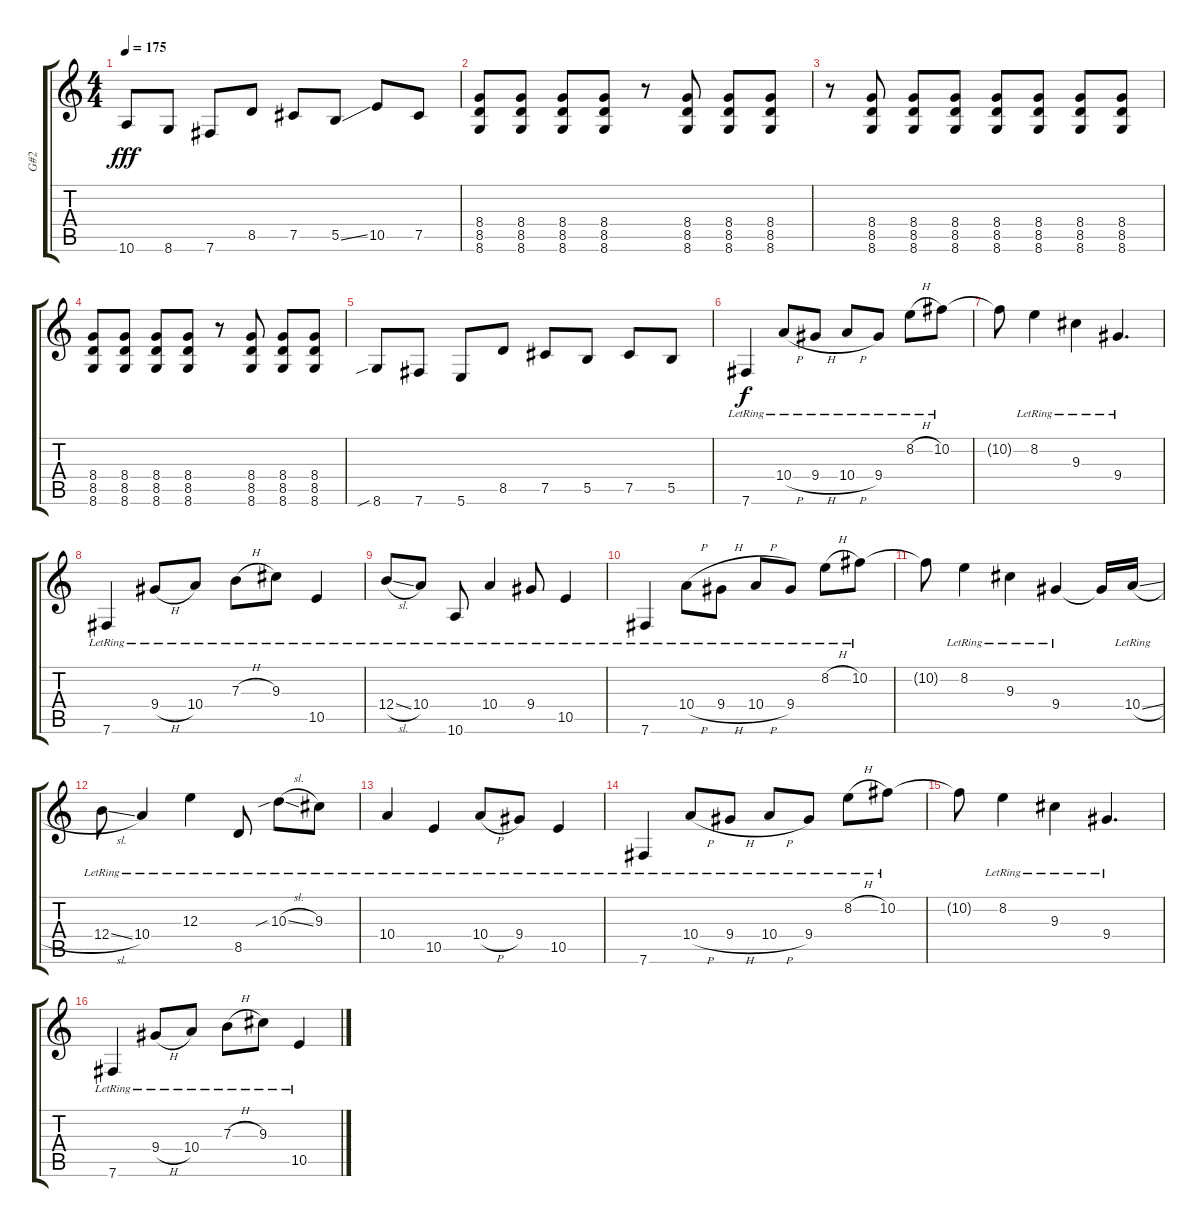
\track ("G#2" "G#2") {instrument distortionguitar}
\staff {score tabs}
\tuning (Db4 Ab3 E3 B2 Gb2 B1) {hide}
\ts (4 4)
\tempo 175
\clef g2
\ks c
10.6.8{dy fff} 8.6.8 7.6.8 8.5.8 7.5.8 5.5{ss}.8 10.5.8 7.5.8 |
(8.4 8.5 8.6).8 (8.4 8.5 8.6).8 (8.4 8.5 8.6).8 (8.4 8.5 8.6).8 r.8 (8.4 8.5 8.6).8 (8.4 8.5 8.6).8 (8.4 8.5 8.6).8 |
r.8 (8.4 8.5 8.6).8 (8.4 8.5 8.6).8 (8.4 8.5 8.6).8 (8.4 8.5 8.6).8 (8.4 8.5 8.6).8 (8.4 8.5 8.6).8 (8.4 8.5 8.6).8 |
(8.4 8.5 8.6).8 (8.4 8.5 8.6).8 (8.4 8.5 8.6).8 (8.4 8.5 8.6).8 r.8 (8.4 8.5 8.6).8 (8.4 8.5 8.6).8 (8.4 8.5 8.6).8 |
8.6{sib}.8 7.6.8 5.6.8 8.5.8 7.5.8 5.5.8 7.5.8 5.5.8 |
7.6{lr}.4{dy f instrument electricguitarclean} 10.4{h lr}.8 9.4{h lr}.8 10.4{h lr}.8 9.4{lr}.8 8.2{h lr}.8 10.2{lr}.8 |
10.2{t}.8 8.2{lr}.4 9.3{lr}.4 9.4{lr}.4{d} |
7.6{lr}.4 9.4{h lr}.8 10.4{lr}.8 7.3{h lr}.8 9.3{lr}.8 10.5{lr}.4 |
12.4{sl lr}.8 10.4{lr}.8 10.6{lr}.8 10.4{lr}.4 9.4{lr}.8 10.5{lr}.4 |
7.6{lr}.4 10.4{h lr}.8{beam Down} 9.4{h lr}.8{beam Down} 10.4{h lr}.8 9.4{lr}.8 8.2{h lr}.8 10.2{lr}.8 |
10.2{t}.8 8.2{lr}.4 9.3{lr}.4 9.4{lr}.4 9.4{t}.16 10.4{sl lr}.16 |
12.4{sl lr}.8 10.4{lr}.4 12.3{lr}.4 8.5{lr}.8 10.3{sib sl lr}.8 9.3{lr}.8 |
10.4{lr}.4 10.5{lr}.4 10.4{h lr}.8 9.4{lr}.8 10.5{lr}.4 |
7.6{lr}.4 10.4{h lr}.8 9.4{h lr}.8 10.4{h lr}.8 9.4{lr}.8 8.2{h lr}.8 10.2{lr}.8 |
10.2{t}.8 8.2{lr}.4 9.3{lr}.4 9.4{lr}.4{d} |
7.6{lr}.4 9.4{h lr}.8 10.4{lr}.8 7.3{h lr}.8 9.3{lr}.8 10.5{lr}.4
